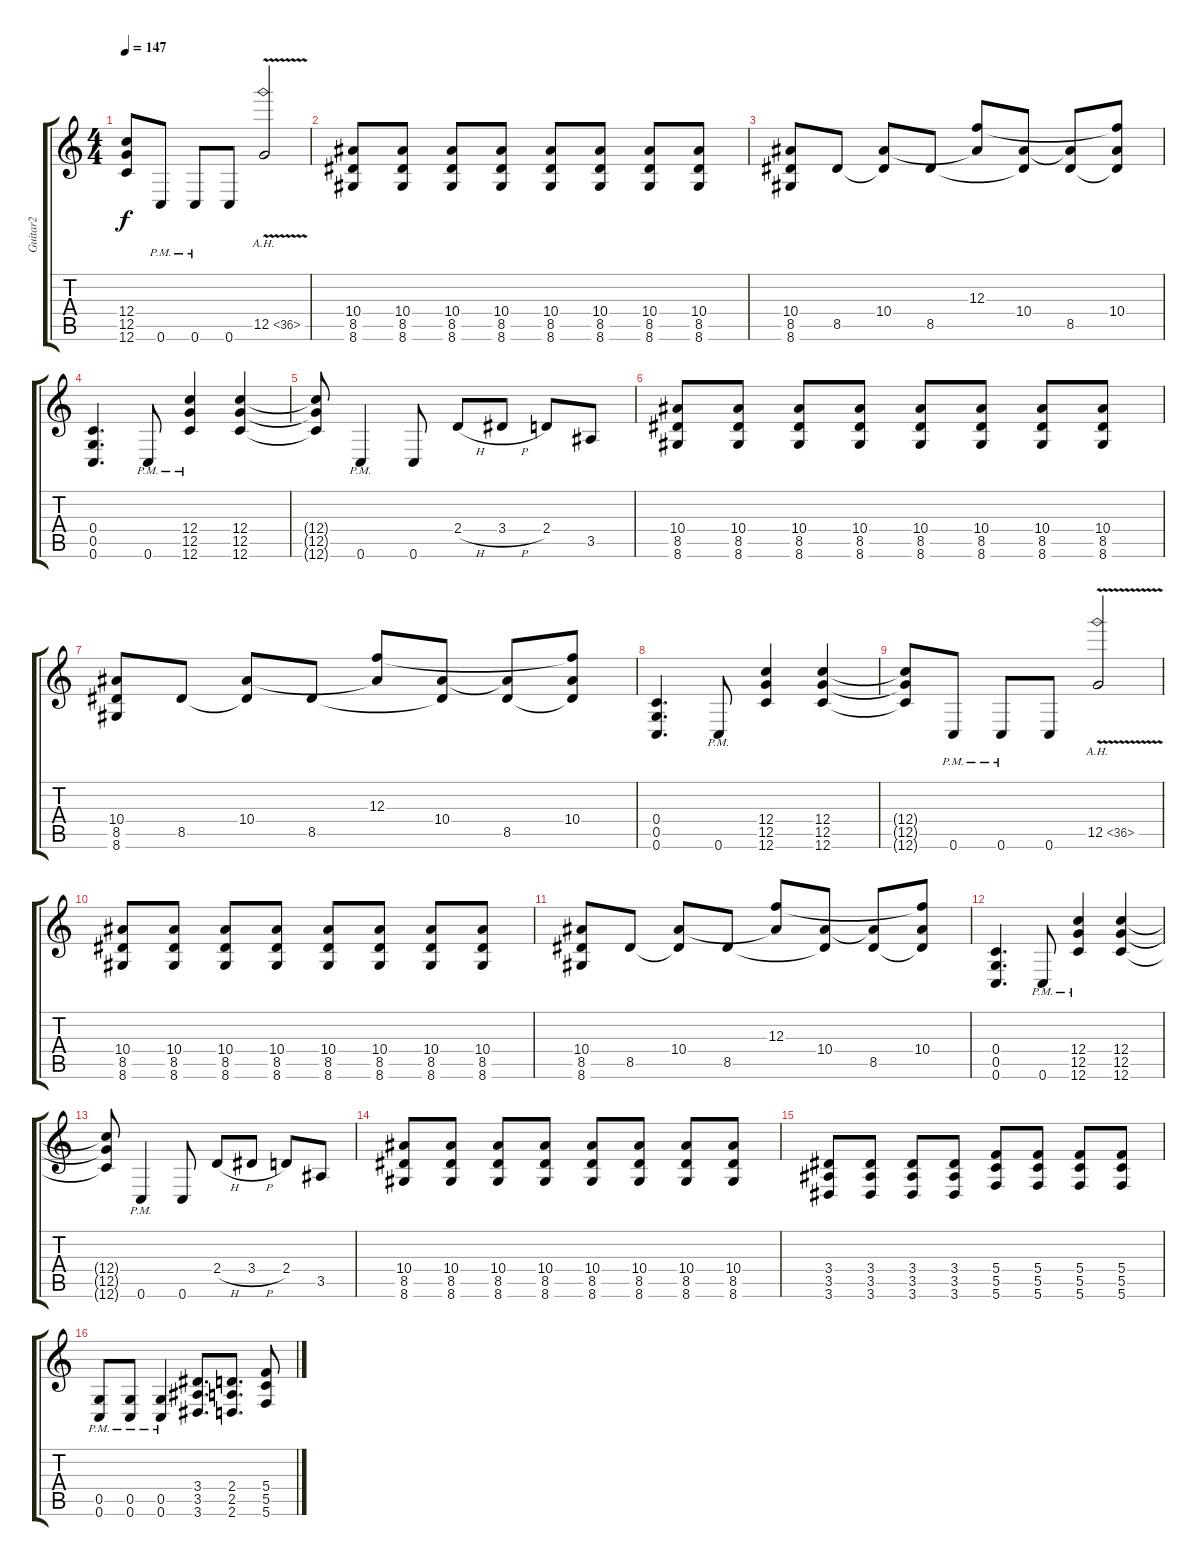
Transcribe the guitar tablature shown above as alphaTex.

\track ("Guitar2" "Guitar2") {instrument distortionguitar}
\staff {score tabs}
\tuning (D4 A3 F3 C3 G2 C2) {hide}
\ts (4 4)
\tempo 147
\clef g2
\ks c
(12.4{t} 12.5{t} 12.6{t}).8{dy f} 0.6{pm}.8 0.6{pm}.8 0.6.8 12.5{ah 24 v}.2 |
(10.4 8.5 8.6).8 (10.4 8.5 8.6).8 (10.4 8.5 8.6).8 (10.4 8.5 8.6).8 (10.4 8.5 8.6).8 (10.4 8.5 8.6).8 (10.4 8.5 8.6).8 (10.4 8.5 8.6).8 |
(10.4 8.5 8.6).8 8.5.8 (10.4 8.5{t}).8 8.5.8 (12.3 10.4{t}).8 (10.4 8.5{t}).8 (10.4{t} 8.5).8 (12.3{t} 10.4 8.5{t}).8 |
(0.4 0.5 0.6).4{d} 0.6{pm}.8 (12.4 12.5 12.6{pm}).4 (12.4 12.5 12.6).4 |
(12.4{t} 12.5{t} 12.6{t}).8 0.6{pm}.4 0.6.8 2.4{h}.8 3.4{h}.8 2.4.8 3.5.8 |
(10.4 8.5 8.6).8 (10.4 8.5 8.6).8 (10.4 8.5 8.6).8 (10.4 8.5 8.6).8 (10.4 8.5 8.6).8 (10.4 8.5 8.6).8 (10.4 8.5 8.6).8 (10.4 8.5 8.6).8 |
(10.4 8.5 8.6).8 8.5.8 (10.4 8.5{t}).8 8.5.8 (12.3 10.4{t}).8 (10.4 8.5{t}).8 (10.4{t} 8.5).8 (12.3{t} 10.4 8.5{t}).8 |
(0.4 0.5 0.6).4{d} 0.6{pm}.8 (12.4 12.5 12.6).4 (12.4 12.5 12.6).4 |
(12.4{t} 12.5{t} 12.6{t}).8 0.6{pm}.8 0.6{pm}.8 0.6.8 12.5{ah 24 v}.2 |
(10.4 8.5 8.6).8 (10.4 8.5 8.6).8 (10.4 8.5 8.6).8 (10.4 8.5 8.6).8 (10.4 8.5 8.6).8 (10.4 8.5 8.6).8 (10.4 8.5 8.6).8 (10.4 8.5 8.6).8 |
(10.4 8.5 8.6).8 8.5.8 (10.4 8.5{t}).8 8.5.8 (12.3 10.4{t}).8 (10.4 8.5{t}).8 (10.4{t} 8.5).8 (12.3{t} 10.4 8.5{t}).8 |
(0.4 0.5 0.6).4{d} 0.6{pm}.8 (12.4 12.5 12.6{pm}).4 (12.4 12.5 12.6).4 |
(12.4{t} 12.5{t} 12.6{t}).8 0.6{pm}.4 0.6.8 2.4{h}.8 3.4{h}.8 2.4.8 3.5.8 |
(10.4 8.5 8.6).8 (10.4 8.5 8.6).8 (10.4 8.5 8.6).8 (10.4 8.5 8.6).8 (10.4 8.5 8.6).8 (10.4 8.5 8.6).8 (10.4 8.5 8.6).8 (10.4 8.5 8.6).8 |
(3.4 3.5 3.6).8 (3.4 3.5 3.6).8 (3.4 3.5 3.6).8 (3.4 3.5 3.6).8 (5.4 5.5 5.6).8 (5.4 5.5 5.6).8 (5.4 5.5 5.6).8 (5.4 5.5 5.6).8 |
(0.5{pm} 0.6{pm}).8 (0.5{pm} 0.6{pm}).8 (0.5{pm} 0.6{pm}).4 (3.4 3.5 3.6).8{d} (2.4 2.5 2.6).8{d} (5.4 5.5 5.6).8
